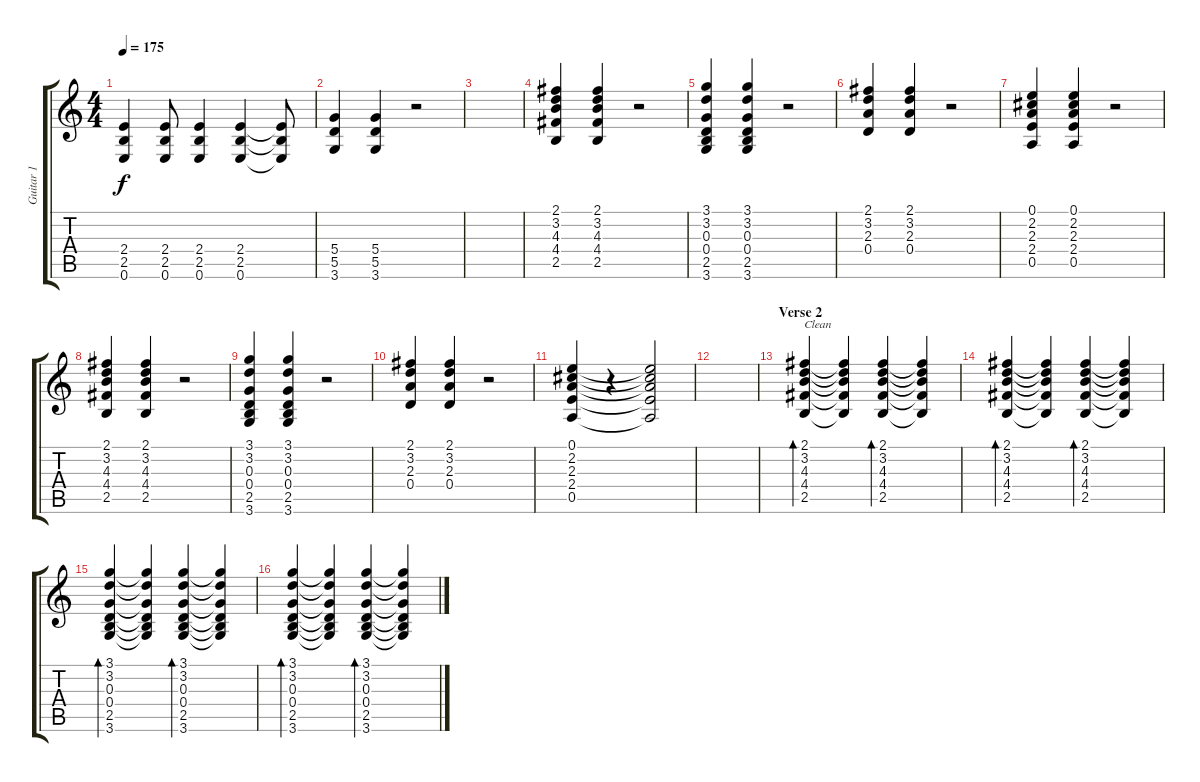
\track ("Guitar 1" "Guitar 1") {instrument distortionguitar}
\staff {score tabs}
\tuning (E4 B3 G3 D3 A2 E2) {hide}
\ts (4 4)
\tempo 175
\clef g2
\ks c
(2.4 2.5 0.6).4{dy f} (2.4 2.5 0.6).8 (2.4 2.5 0.6).4 (2.4 2.5 0.6).4 (2.4{t} 2.5{t} 0.6{t}).8 |
(5.4 5.5 3.6).4 (5.4 5.5 3.6).4 r.2 |
|
(2.1 3.2 4.3 4.4 2.5).4 (2.1 3.2 4.3 4.4 2.5).4 r.2 |
(3.1 3.2 0.3 0.4 2.5 3.6).4 (3.1 3.2 0.3 0.4 2.5 3.6).4 r.2 |
(2.1 3.2 2.3 0.4).4 (2.1 3.2 2.3 0.4).4 r.2 |
(0.1 2.2 2.3 2.4 0.5).4 (0.1 2.2 2.3 2.4 0.5).4 r.2 |
(2.1 3.2 4.3 4.4 2.5).4 (2.1 3.2 4.3 4.4 2.5).4 r.2 |
(3.1 3.2 0.3 0.4 2.5 3.6).4 (3.1 3.2 0.3 0.4 2.5 3.6).4 r.2 |
(2.1 3.2 2.3 0.4).4 (2.1 3.2 2.3 0.4).4 r.2 |
(0.1 2.2 2.3 2.4 0.5).4 r.4 (0.1{t} 2.2{t} 2.3{t} 2.4{t} 0.5{t}).2 |
|
\section ("" "Verse 2")
(2.1 3.2 4.3 4.4 2.5).4{bd 60 txt "Clean" instrument electricguitarclean} (2.1{t} 3.2{t} 4.3{t} 4.4{t} 2.5{t}).4 (2.1 3.2 4.3 4.4 2.5).4{bd 60} (2.1{t} 3.2{t} 4.3{t} 4.4{t} 2.5{t}).4 |
(2.1 3.2 4.3 4.4 2.5).4{bd 60} (2.1{t} 3.2{t} 4.3{t} 4.4{t} 2.5{t}).4 (2.1 3.2 4.3 4.4 2.5).4{bd 60} (2.1{t} 3.2{t} 4.3{t} 4.4{t} 2.5{t}).4 |
(3.1 3.2 0.3 0.4 2.5 3.6).4{bd 60} (3.1{t} 3.2{t} 0.3{t} 0.4{t} 2.5{t} 3.6{t}).4 (3.1 3.2 0.3 0.4 2.5 3.6).4{bd 60} (3.1{t} 3.2{t} 0.3{t} 0.4{t} 2.5{t} 3.6{t}).4 |
(3.1 3.2 0.3 0.4 2.5 3.6).4{bd 60} (3.1{t} 3.2{t} 0.3{t} 0.4{t} 2.5{t} 3.6{t}).4 (3.1 3.2 0.3 0.4 2.5 3.6).4{bd 60} (3.1{t} 3.2{t} 0.3{t} 0.4{t} 2.5{t} 3.6{t}).4
